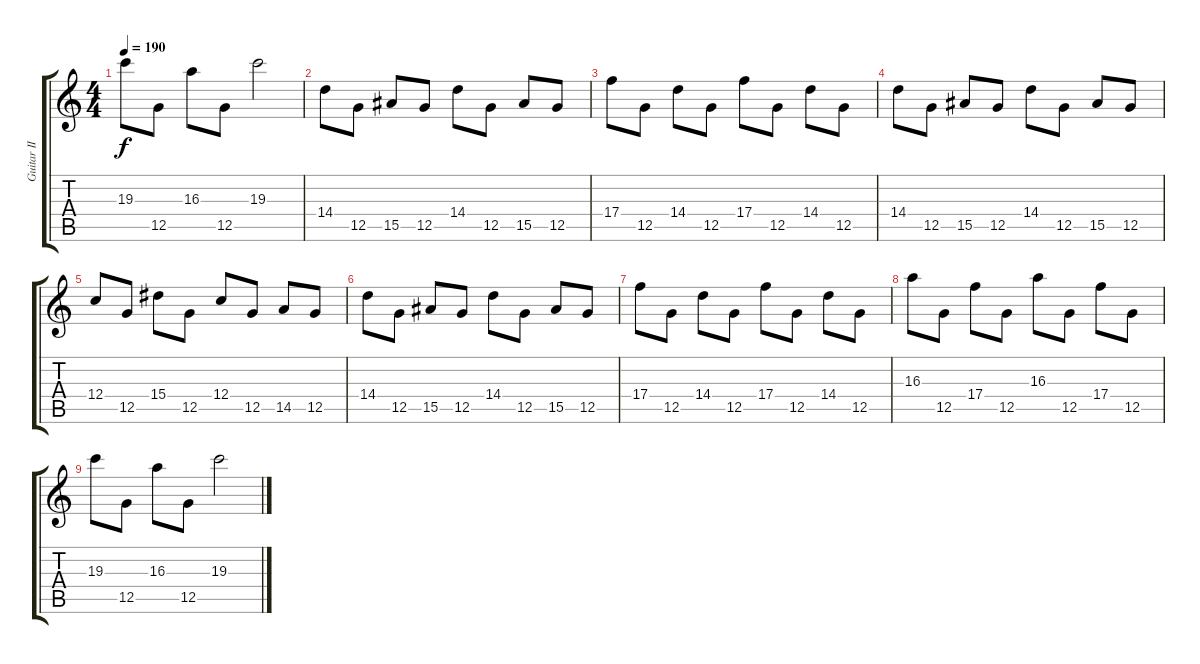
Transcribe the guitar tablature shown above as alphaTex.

\track ("Guitar II" "Guitar II") {instrument distortionguitar}
\staff {score tabs}
\tuning (D4 A3 F3 C3 G2 D2) {hide}
\ts (4 4)
\tempo 190
\clef g2
\ks c
19.3.8{dy f} 12.5.8 16.3.8 12.5.8 19.3.2 |
14.4.8 12.5.8 15.5.8 12.5.8 14.4.8 12.5.8 15.5.8 12.5.8 |
17.4.8 12.5.8 14.4.8 12.5.8 17.4.8 12.5.8 14.4.8 12.5.8 |
14.4.8 12.5.8 15.5.8 12.5.8 14.4.8 12.5.8 15.5.8 12.5.8 |
12.4.8 12.5.8 15.4.8 12.5.8 12.4.8 12.5.8 14.5.8 12.5.8 |
14.4.8 12.5.8 15.5.8 12.5.8 14.4.8 12.5.8 15.5.8 12.5.8 |
17.4.8 12.5.8 14.4.8 12.5.8 17.4.8 12.5.8 14.4.8 12.5.8 |
16.3.8 12.5.8 17.4.8 12.5.8 16.3.8 12.5.8 17.4.8 12.5.8 |
19.3.8 12.5.8 16.3.8 12.5.8 19.3.2
